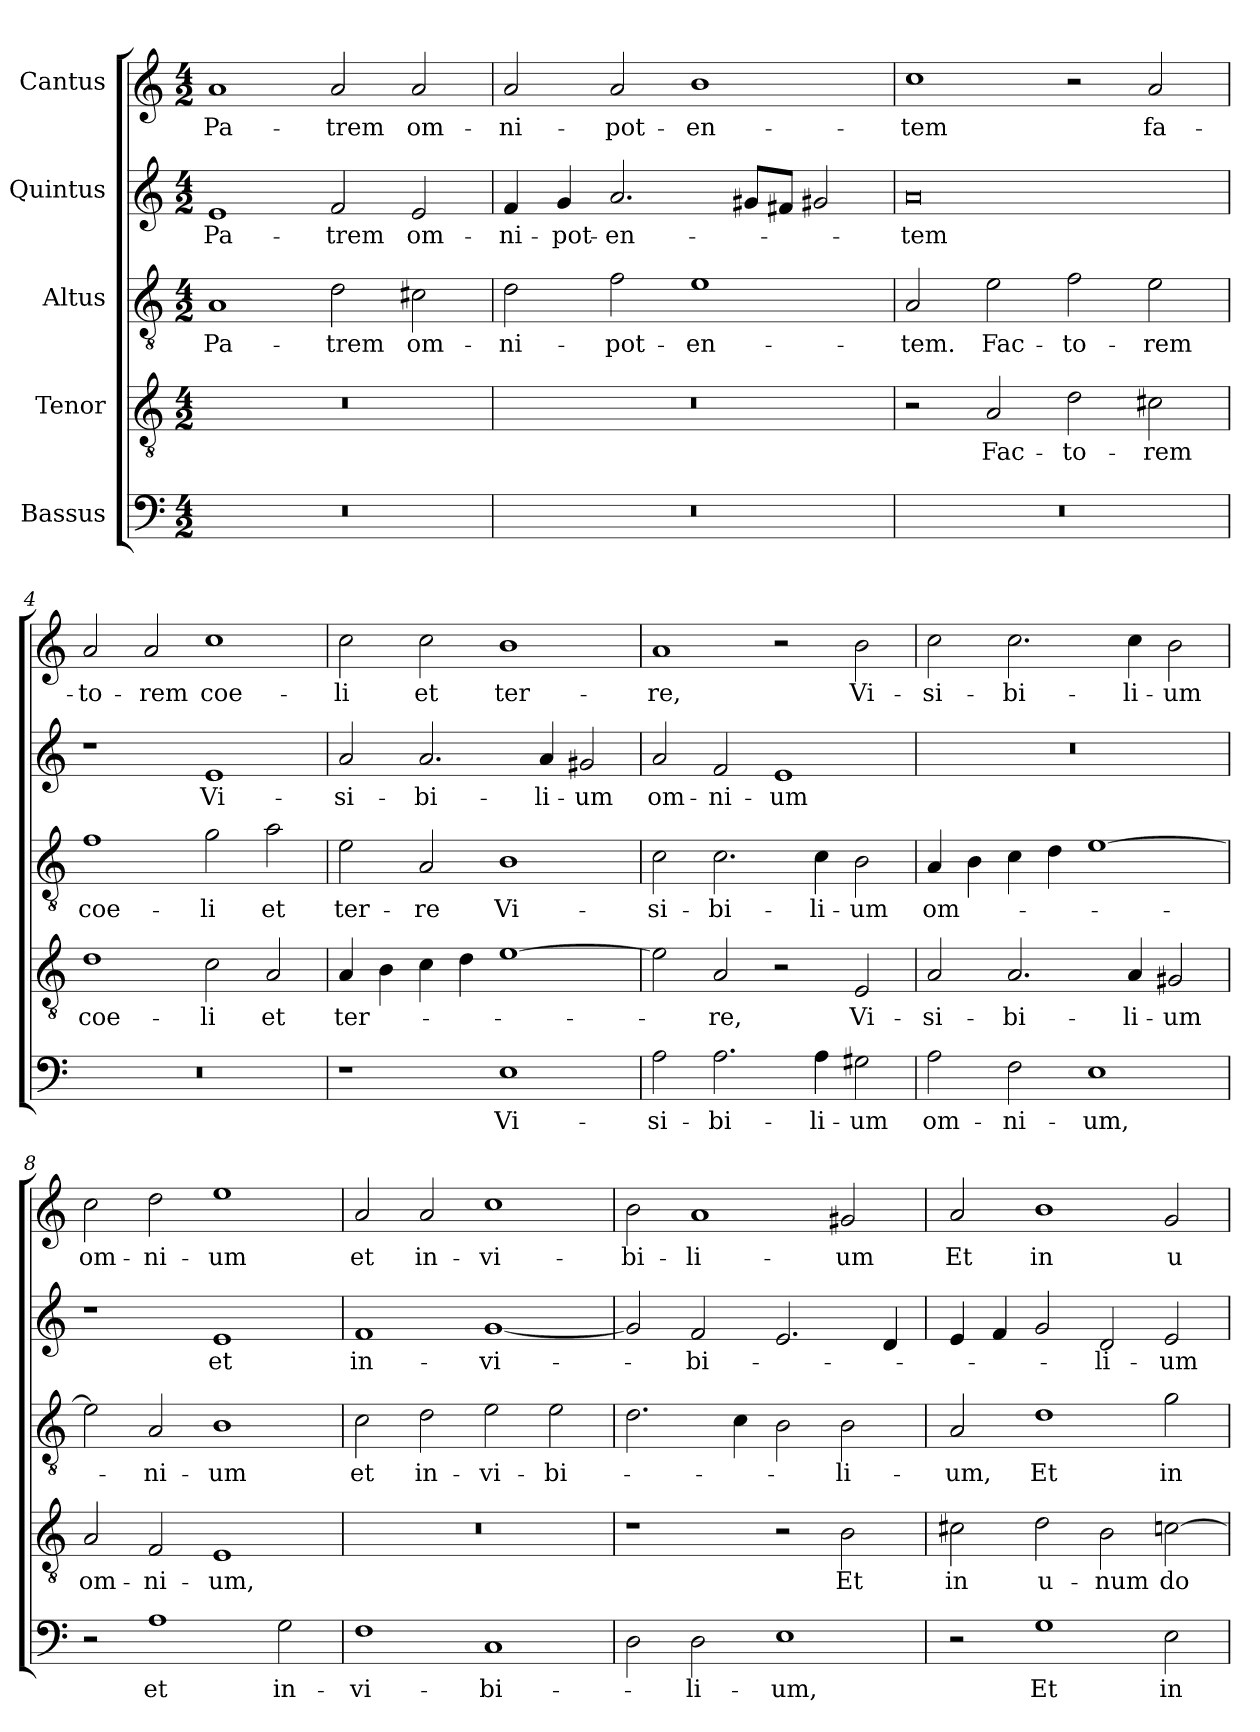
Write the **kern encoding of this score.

**kern	**text	**kern	**text	**kern	**text	**kern	**text	**kern	**text
*part5	*part5	*part4	*part4	*part3	*part3	*part2	*part2	*part1	*part1
*staff5	*staff5	*staff4	*staff4	*staff3	*staff3	*staff2	*staff2	*staff1	*staff1
*I"Bassus	*	*I"Tenor	*	*I"Altus	*	*I"Quintus	*	*I"Cantus	*
*clefF4	*	*clefGv2	*	*clefGv2	*	*clefG2	*	*clefG2	*
*k[]	*	*k[]	*	*k[]	*	*k[]	*	*k[]	*
*M4/2	*	*M4/2	*	*M4/2	*	*M4/2	*	*M4/2	*
=1	=1	=1	=1	=1	=1	=1	=1	=1	=1
0r	.	0r	.	1A/	Pa-	1e/	Pa-	1a/	Pa-
.	.	.	.	2d\	-trem	2f/	-trem	2a/	-trem
.	.	.	.	2c#X\	om-	2e/	om-	2a/	om-
=2	=2	=2	=2	=2	=2	=2	=2	=2	=2
0r	.	0r	.	2d\	-ni-	4f/	-ni-	2a/	-ni-
.	.	.	.	.	.	4g/	-pot-	.	.
.	.	.	.	2f\	-pot-	2.a/	-en-	2a/	-pot-
.	.	.	.	1e\	-en-	.	.	1b\	-en-
.	.	.	.	.	.	8g#X/L	.	.	.
.	.	.	.	.	.	8f#X/J	.	.	.
.	.	.	.	.	.	2g#X/	.	.	.
=3	=3	=3	=3	=3	=3	=3	=3	=3	=3
0r	.	2r	.	2A/	-tem.	0a/	-tem	1cc\	-tem
.	.	2A/	Fac-	2e\	Fac-	.	.	.	.
.	.	2d\	-to-	2f\	-to-	.	.	2r	.
.	.	2c#X\	-rem	2e\	-rem	.	.	2a/	fa-
=4	=4	=4	=4	=4	=4	=4	=4	=4	=4
0r	.	1d\	coe-	1f\	coe-	1r	.	2a/	-to-
.	.	.	.	.	.	.	.	2a/	-rem
.	.	2c\	-li	2g\	-li	1e/	Vi-	1cc\	coe-
.	.	2A/	et	2a\	et	.	.	.	.
=5	=5	=5	=5	=5	=5	=5	=5	=5	=5
1r	.	4A/	ter-	2e\	ter-	2a/	-si-	2cc\	-li
.	.	4B\	.	.	.	.	.	.	.
.	.	4c\	.	2A/	-re	2.a/	-bi-	2cc\	et
.	.	4d\	.	.	.	.	.	.	.
1E\	Vi-	[1e\	.	1B\	Vi-	.	.	1b\	ter-
.	.	.	.	.	.	4a/	-li-	.	.
.	.	.	.	.	.	2g#X/	-um	.	.
=6	=6	=6	=6	=6	=6	=6	=6	=6	=6
2A\	-si-	2e\]	.	2c\	-si-	2a/	om-	1a/	-re,
2.A\	-bi-	2A/	-re,	2.c\	-bi-	2f/	-ni-	.	.
.	.	2r	.	.	.	1e/	-um	2r	.
4A\	-li-	.	.	4c\	-li-	.	.	.	.
2G#X\	-um	2E/	Vi-	2B\	-um	.	.	2b\	Vi-
=7	=7	=7	=7	=7	=7	=7	=7	=7	=7
2A\	om-	2A/	-si-	4A/	om-	0r	.	2cc\	-si-
.	.	.	.	4B\	.	.	.	.	.
2F\	-ni-	2.A/	-bi-	4c\	.	.	.	2.cc\	-bi-
.	.	.	.	4d\	.	.	.	.	.
1E\	-um,	.	.	[1e\	.	.	.	.	.
.	.	4A/	-li-	.	.	.	.	4cc\	-li-
.	.	2G#X/	-um	.	.	.	.	2b\	-um
=8	=8	=8	=8	=8	=8	=8	=8	=8	=8
2r	.	2A/	om-	2e\]	.	1r	.	2cc\	om-
1A\	et	2F/	-ni-	2A/	-ni-	.	.	2dd\	-ni-
.	.	1E/	-um,	1B\	-um	1e/	et	1ee\	-um
2G\	in-	.	.	.	.	.	.	.	.
=9	=9	=9	=9	=9	=9	=9	=9	=9	=9
1F\	-vi-	0r	.	2c\	et	1f/	in-	2a/	et
.	.	.	.	2d\	in-	.	.	2a/	in-
1C/	-bi-	.	.	2e\	-vi-	[1g/	-vi-	1cc\	-vi-
.	.	.	.	2e\	-bi-	.	.	.	.
=10	=10	=10	=10	=10	=10	=10	=10	=10	=10
2D\	.	1r	.	2.d\	.	2g/]	.	2b\	-bi-
2D\	-li-	.	.	.	.	2f/	-bi-	1a/	-li-
.	.	.	.	4c\	.	.	.	.	.
1E\	-um,	2r	.	2B\	.	2.e/	.	.	.
.	.	2B\	Et	2B\	-li-	.	.	2g#X/	-um
.	.	.	.	.	.	4d/	.	.	.
=11	=11	=11	=11	=11	=11	=11	=11	=11	=11
2r	.	2c#X\	in	2A/	-um,	4e/	.	2a/	Et
.	.	.	.	.	.	4f/	.	.	.
1G\	Et	2d\	u-	1d\	Et	2g/	.	1b\	in
.	.	2B\	-num	.	.	2d/	-li-	.	.
2E\	in	[2c\	do-	2g\	in	2e/	-um	2g/	u-
=	=	=	=	=	=	=	=	=	=
*-	*-	*-	*-	*-	*-	*-	*-	*-	*-
